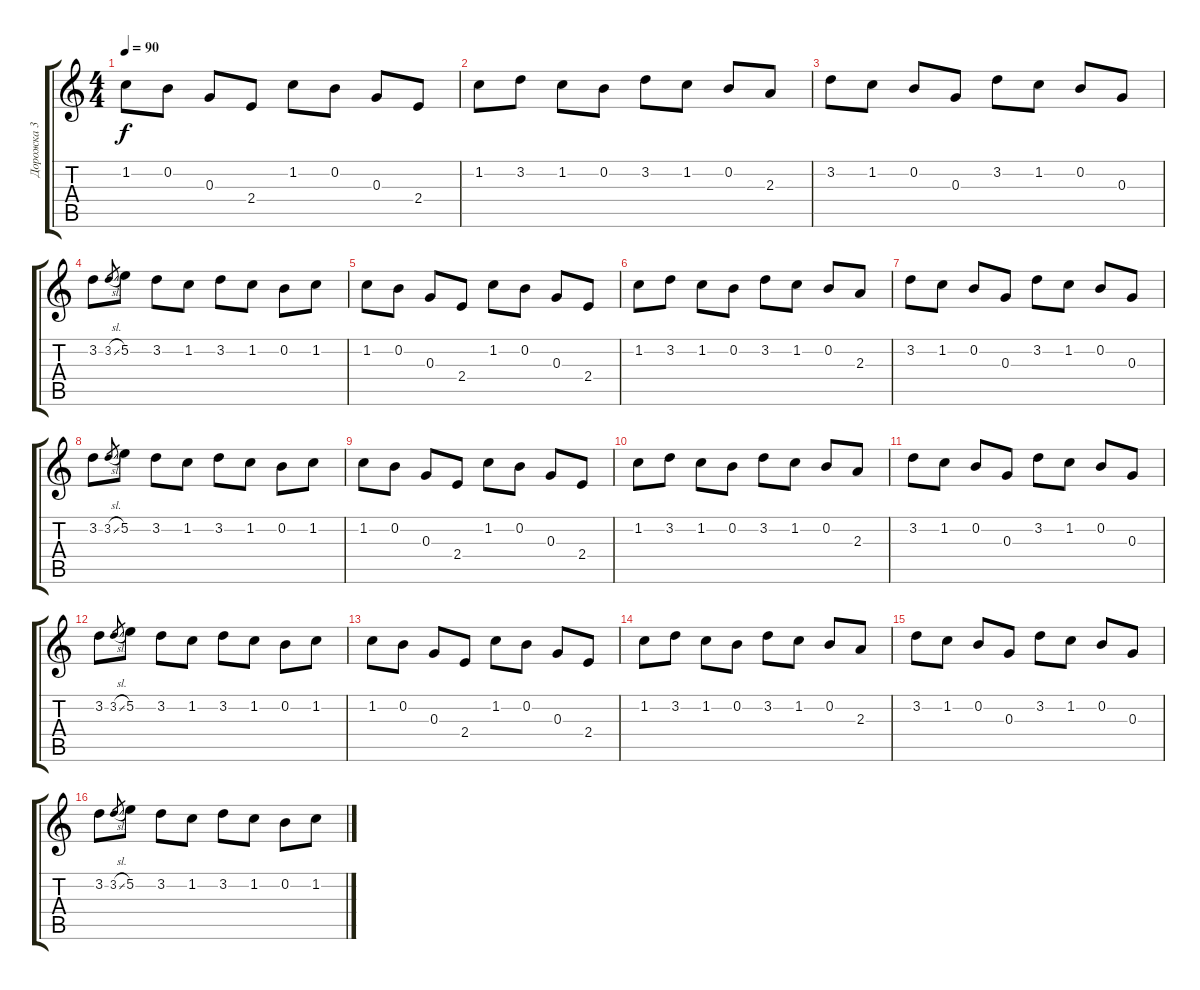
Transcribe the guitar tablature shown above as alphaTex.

\track ("Дорожка 3" "Дорожка 3") {instrument acousticguitarsteel}
\staff {score tabs}
\tuning (E4 B3 G3 D3 A2 E2) {hide}
\ts (4 4)
\tempo 90
\clef g2
\ks c
1.2.8{dy f} 0.2.8 0.3.8 2.4.8 1.2.8 0.2.8 0.3.8 2.4.8 |
1.2.8 3.2.8 1.2.8 0.2.8 3.2.8 1.2.8 0.2.8 2.3.8 |
3.2.8 1.2.8 0.2.8 0.3.8 3.2.8 1.2.8 0.2.8 0.3.8 |
3.2.8 3.2{sl}.8{gr} 5.2.8 3.2.8 1.2.8 3.2.8 1.2.8 0.2.8 1.2.8 |
1.2.8 0.2.8 0.3.8 2.4.8 1.2.8 0.2.8 0.3.8 2.4.8 |
1.2.8 3.2.8 1.2.8 0.2.8 3.2.8 1.2.8 0.2.8 2.3.8 |
3.2.8 1.2.8 0.2.8 0.3.8 3.2.8 1.2.8 0.2.8 0.3.8 |
3.2.8 3.2{sl}.8{gr} 5.2.8 3.2.8 1.2.8 3.2.8 1.2.8 0.2.8 1.2.8 |
1.2.8 0.2.8 0.3.8 2.4.8 1.2.8 0.2.8 0.3.8 2.4.8 |
1.2.8 3.2.8 1.2.8 0.2.8 3.2.8 1.2.8 0.2.8 2.3.8 |
3.2.8 1.2.8 0.2.8 0.3.8 3.2.8 1.2.8 0.2.8 0.3.8 |
3.2.8 3.2{sl}.8{gr} 5.2.8 3.2.8 1.2.8 3.2.8 1.2.8 0.2.8 1.2.8 |
1.2.8 0.2.8 0.3.8 2.4.8 1.2.8 0.2.8 0.3.8 2.4.8 |
1.2.8 3.2.8 1.2.8 0.2.8 3.2.8 1.2.8 0.2.8 2.3.8 |
3.2.8 1.2.8 0.2.8 0.3.8 3.2.8 1.2.8 0.2.8 0.3.8 |
3.2.8 3.2{sl}.8{gr} 5.2.8 3.2.8 1.2.8 3.2.8 1.2.8 0.2.8 1.2.8
